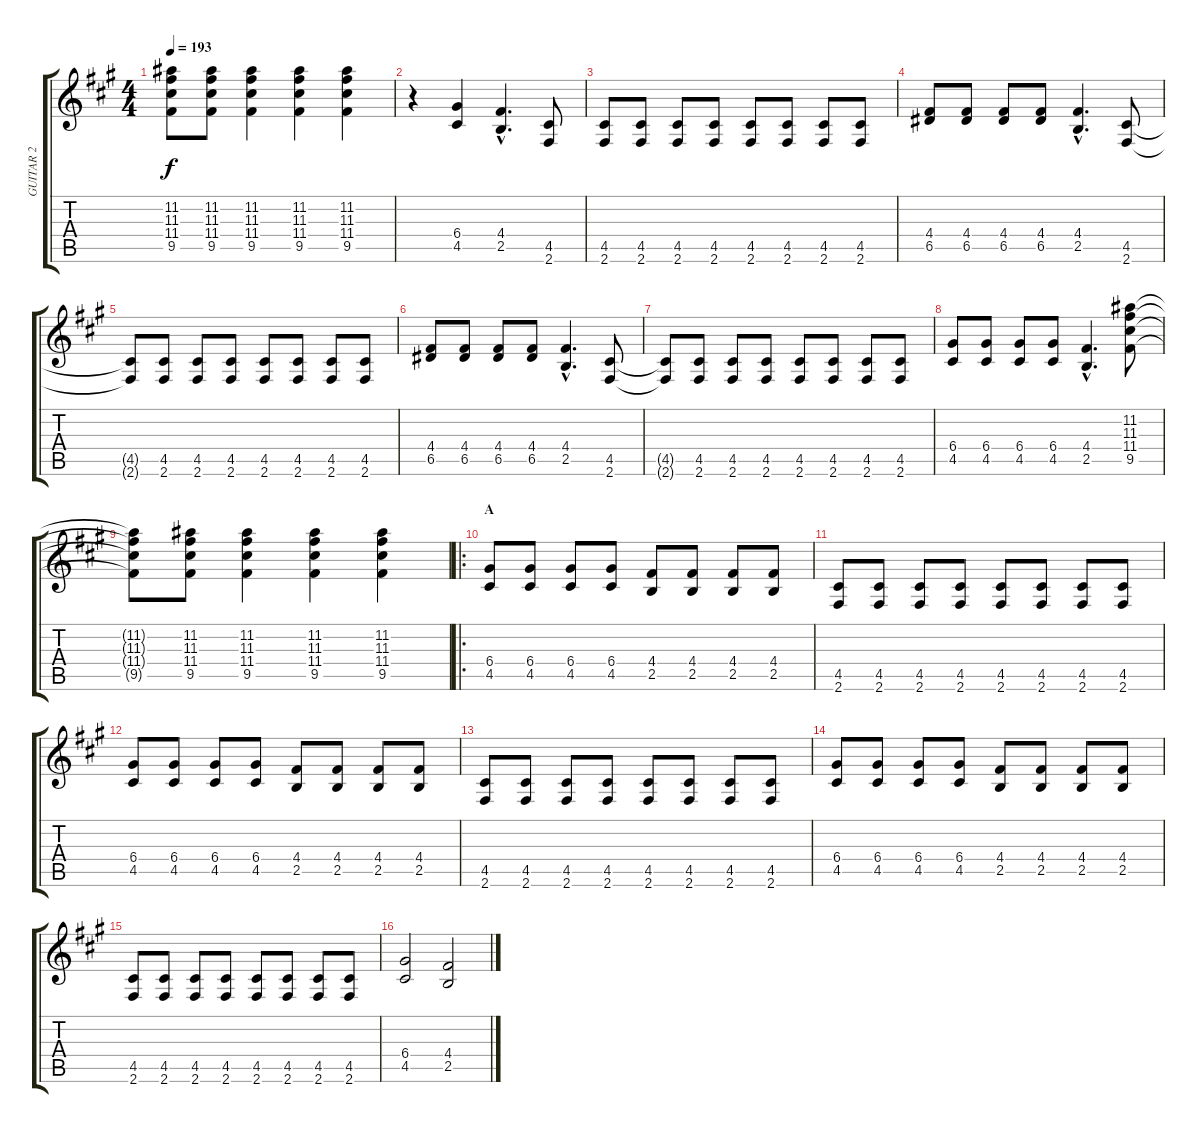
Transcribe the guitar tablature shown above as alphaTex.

\track ("GUITAR 2" "GUITAR 2") {instrument distortionguitar}
\staff {score tabs}
\tuning (E4 B3 G3 D3 A2 E2) {hide}
\ts (4 4)
\tempo 193
\clef g2
\ks a
(11.2{t} 11.3{t} 11.4{t} 9.5{t}).8{dy f} (11.2 11.3 11.4 9.5).8 (11.2 11.3 11.4 9.5).4 (11.2 11.3 11.4 9.5).4 (11.2 11.3 11.4 9.5).4 |
r.4 (6.4 4.5).4 (4.4{hac} 2.5{hac}).4{d} (4.5 2.6).8 |
(4.5 2.6).8 (4.5 2.6).8 (4.5 2.6).8 (4.5 2.6).8 (4.5 2.6).8 (4.5 2.6).8 (4.5 2.6).8 (4.5 2.6).8 |
(4.4 6.5).8 (4.4 6.5).8 (4.4 6.5).8 (4.4 6.5).8 (4.4{hac} 2.5{hac}).4{d} (4.5 2.6).8 |
(4.5{t} 2.6{t}).8 (4.5 2.6).8 (4.5 2.6).8 (4.5 2.6).8 (4.5 2.6).8 (4.5 2.6).8 (4.5 2.6).8 (4.5 2.6).8 |
(4.4 6.5).8 (4.4 6.5).8 (4.4 6.5).8 (4.4 6.5).8 (4.4{hac} 2.5{hac}).4{d} (4.5 2.6).8 |
(4.5{t} 2.6{t}).8 (4.5 2.6).8 (4.5 2.6).8 (4.5 2.6).8 (4.5 2.6).8 (4.5 2.6).8 (4.5 2.6).8 (4.5 2.6).8 |
(6.4 4.5).8 (6.4 4.5).8 (6.4 4.5).8 (6.4 4.5).8 (4.4{hac} 2.5{hac}).4{d} (11.2 11.3 11.4 9.5).8 |
(11.2{t} 11.3{t} 11.4{t} 9.5{t}).8 (11.2 11.3 11.4 9.5).8 (11.2 11.3 11.4 9.5).4 (11.2 11.3 11.4 9.5).4 (11.2 11.3 11.4 9.5).4 |
\ro
\section ("" "A")
(6.4 4.5).8{balance 3} (6.4 4.5).8 (6.4 4.5).8 (6.4 4.5).8 (4.4 2.5).8 (4.4 2.5).8 (4.4 2.5).8 (4.4 2.5).8 |
(4.5 2.6).8 (4.5 2.6).8 (4.5 2.6).8 (4.5 2.6).8 (4.5 2.6).8 (4.5 2.6).8 (4.5 2.6).8 (4.5 2.6).8 |
(6.4 4.5).8 (6.4 4.5).8 (6.4 4.5).8 (6.4 4.5).8 (4.4 2.5).8 (4.4 2.5).8 (4.4 2.5).8 (4.4 2.5).8 |
(4.5 2.6).8 (4.5 2.6).8 (4.5 2.6).8 (4.5 2.6).8 (4.5 2.6).8 (4.5 2.6).8 (4.5 2.6).8 (4.5 2.6).8 |
(6.4 4.5).8 (6.4 4.5).8 (6.4 4.5).8 (6.4 4.5).8 (4.4 2.5).8 (4.4 2.5).8 (4.4 2.5).8 (4.4 2.5).8 |
(4.5 2.6).8 (4.5 2.6).8 (4.5 2.6).8 (4.5 2.6).8 (4.5 2.6).8 (4.5 2.6).8 (4.5 2.6).8 (4.5 2.6).8 |
(6.4 4.5).2 (4.4 2.5).2
